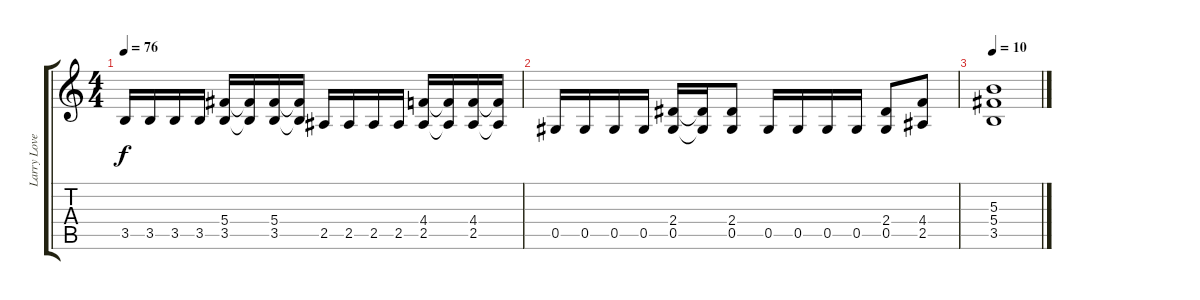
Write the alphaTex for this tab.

\track ("Larry Love" "Larry Love") {instrument electricguitarclean}
\staff {score tabs}
\tuning (Eb4 Bb3 Gb3 Db3 Ab2 Eb2) {hide}
\ts (4 4)
\tempo 76
\clef g2
\ks c
3.5.16{dy f volume 16 instrument overdrivenguitar} 3.5.16 3.5.16 3.5.16 (5.4 3.5).16 (5.4{t} 3.5{t}).16 (5.4 3.5).16 (5.4{t} 3.5{t}).16 2.5.16 2.5.16 2.5.16 2.5.16 (4.4 2.5).16 (4.4{t} 2.5{t}).16 (4.4 2.5).16 (4.4{t} 2.5{t}).16 |
0.5.16 0.5.16 0.5.16 0.5.16 (2.4 0.5).16 (2.4{t} 0.5{t}).16 (2.4 0.5).8 0.5.16 0.5.16 0.5.16 0.5.16 (2.4 0.5).8 (4.4 2.5).8 |
\tempo 10
(5.3 5.4 3.5).1
